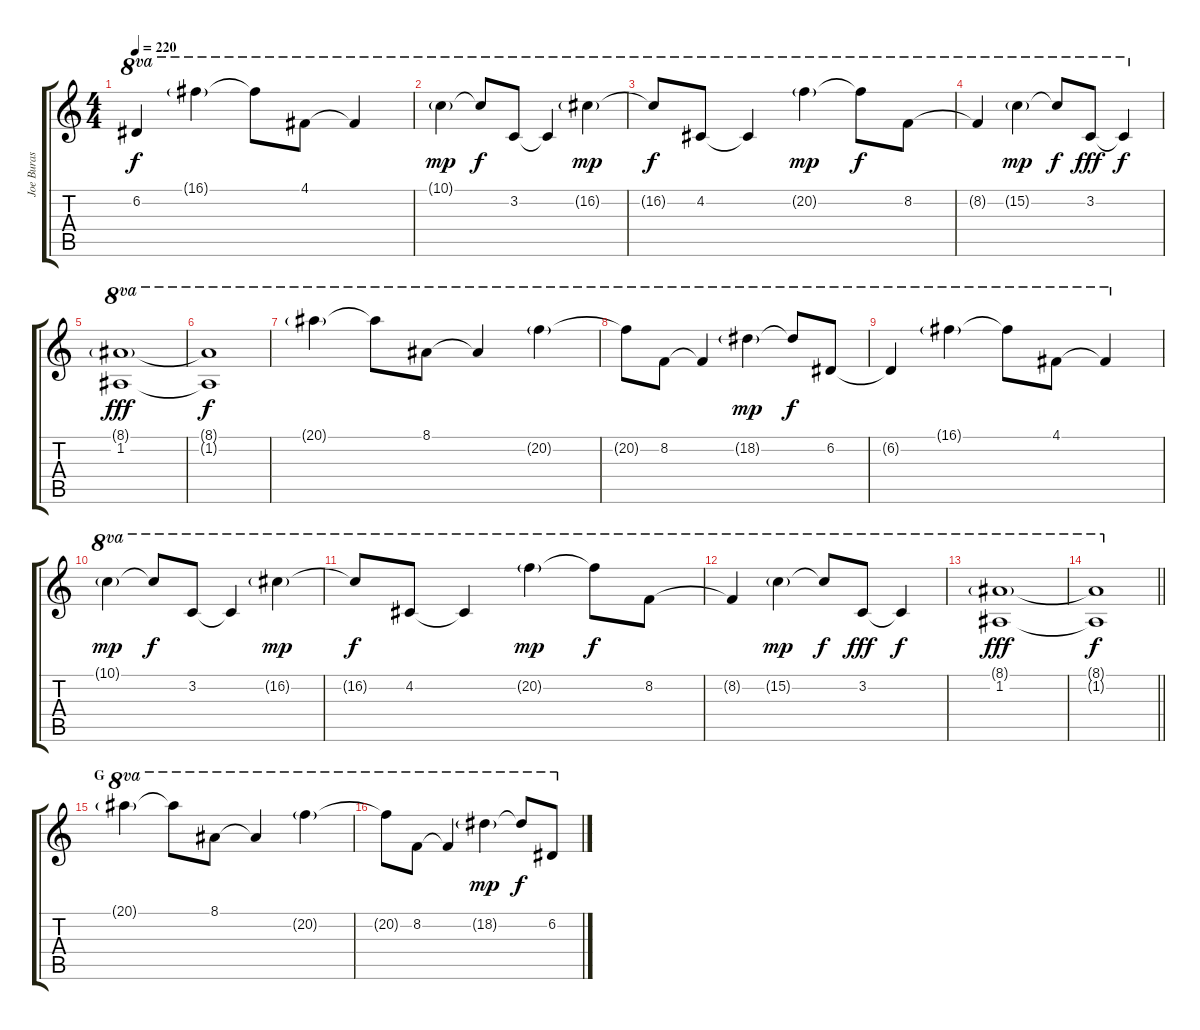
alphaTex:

\track ("Joe Buras - Keys" "Joe Buras ") {instrument pad1newage}
\staff {score tabs}
\tuning (D5 A4 F4 C4 G3 D3) {hide}
\ts (4 4)
\tempo 220
\clef g2
\ks c
6.2{t}.4{ot 8va dy f} 16.1{g}.4{ot 8va} 16.1{t}.8{ot 8va} 4.1.8{ot 8va} 4.1{t}.4{ot 8va} |
10.1{g}.4{ot 8va dy mp} 10.1{t}.8{ot 8va dy f} 3.2.8{ot 8va} 3.2{t}.4{ot 8va} 16.2{g}.4{ot 8va dy mp} |
16.2{t}.8{ot 8va dy f} 4.2.8{ot 8va} 4.2{t}.4{ot 8va} 20.2{g}.4{ot 8va dy mp} 20.2{t}.8{ot 8va dy f} 8.2.8{ot 8va} |
8.2{t}.4{ot 8va} 15.2{g}.4{ot 8va dy mp} 15.2{t}.8{ot 8va dy f} 3.2.8{ot 8va dy fff} 3.2{t}.4{ot 8va dy f} |
(8.1{g} 1.2).1{ot 8va dy fff} |
(8.1{t} 1.2{t}).1{ot 8va dy f} |
20.1{g}.4{ot 8va} 20.1{t}.8{ot 8va} 8.1.8{ot 8va} 8.1{t}.4{ot 8va} 20.2{g}.4{ot 8va} |
20.2{t}.8{ot 8va} 8.2.8{ot 8va} 8.2{t}.4{ot 8va} 18.2{g}.4{ot 8va dy mp} 18.2{t}.8{ot 8va dy f} 6.2.8{ot 8va} |
6.2{t}.4{ot 8va} 16.1{g}.4{ot 8va} 16.1{t}.8{ot 8va} 4.1.8{ot 8va} 4.1{t}.4{ot 8va} |
10.1{g}.4{ot 8va dy mp} 10.1{t}.8{ot 8va dy f} 3.2.8{ot 8va} 3.2{t}.4{ot 8va} 16.2{g}.4{ot 8va dy mp} |
16.2{t}.8{ot 8va dy f} 4.2.8{ot 8va} 4.2{t}.4{ot 8va} 20.2{g}.4{ot 8va dy mp} 20.2{t}.8{ot 8va dy f} 8.2.8{ot 8va} |
8.2{t}.4{ot 8va} 15.2{g}.4{ot 8va dy mp} 15.2{t}.8{ot 8va dy f} 3.2.8{ot 8va dy fff} 3.2{t}.4{ot 8va dy f} |
(8.1{g} 1.2).1{ot 8va dy fff} |
\barLineRight lightlight
(8.1{t} 1.2{t}).1{ot 8va dy f} |
\section ("" "G")
20.1{g}.4{ot 8va} 20.1{t}.8{ot 8va} 8.1.8{ot 8va} 8.1{t}.4{ot 8va} 20.2{g}.4{ot 8va} |
20.2{t}.8{ot 8va} 8.2.8{ot 8va} 8.2{t}.4{ot 8va} 18.2{g}.4{ot 8va dy mp} 18.2{t}.8{ot 8va dy f} 6.2.8{ot 8va}
